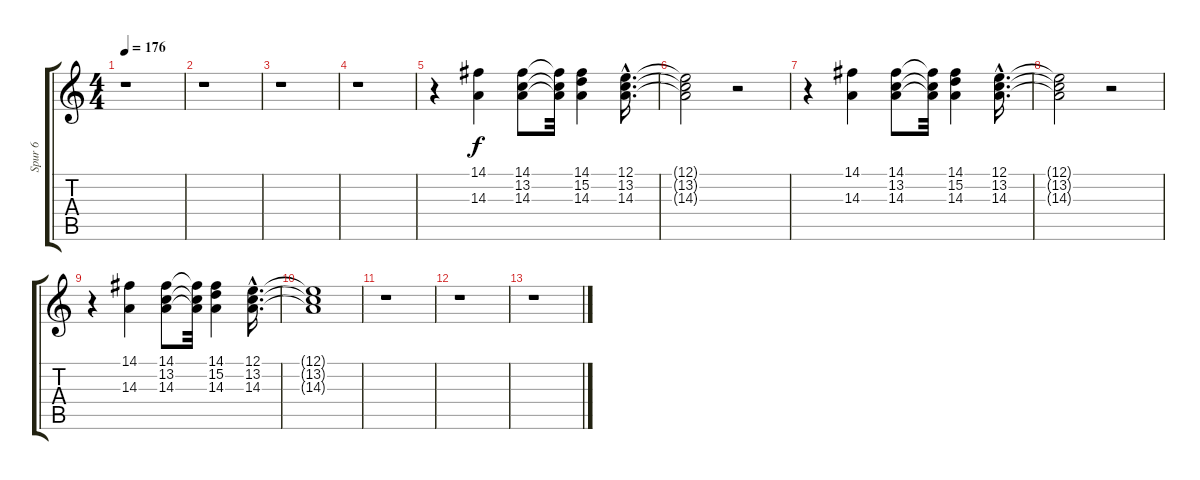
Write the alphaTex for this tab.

\track ("Spur 6" "Spur 6") {instrument lead6voice}
\staff {score tabs}
\tuning (E4 B3 G3 D3 A2 E2) {hide}
\ts (4 4)
\tempo 176
\clef g2
\ks c
r.1{dy f} |
r.1 |
r.1 |
r.1 |
r.4 (14.1 14.3).4 (14.1 13.2 14.3).8 (14.1{t} 13.2{t} 14.3{t}).32 (14.1 15.2 14.3).4 (12.1{hac} 13.2{hac} 14.3{hac}).16{d} |
(12.1{t} 13.2{t} 14.3{t}).2 r.2 |
r.4 (14.1 14.3).4 (14.1 13.2 14.3).8 (14.1{t} 13.2{t} 14.3{t}).32 (14.1 15.2 14.3).4 (12.1{hac} 13.2{hac} 14.3{hac}).16{d} |
(12.1{t} 13.2{t} 14.3{t}).2 r.2 |
r.4 (14.1 14.3).4 (14.1 13.2 14.3).8 (14.1{t} 13.2{t} 14.3{t}).32 (14.1 15.2 14.3).4 (12.1{hac} 13.2{hac} 14.3{hac}).16{d} |
(12.1{t} 13.2{t} 14.3{t}).1 |
r.1 |
r.1 |
r.1
